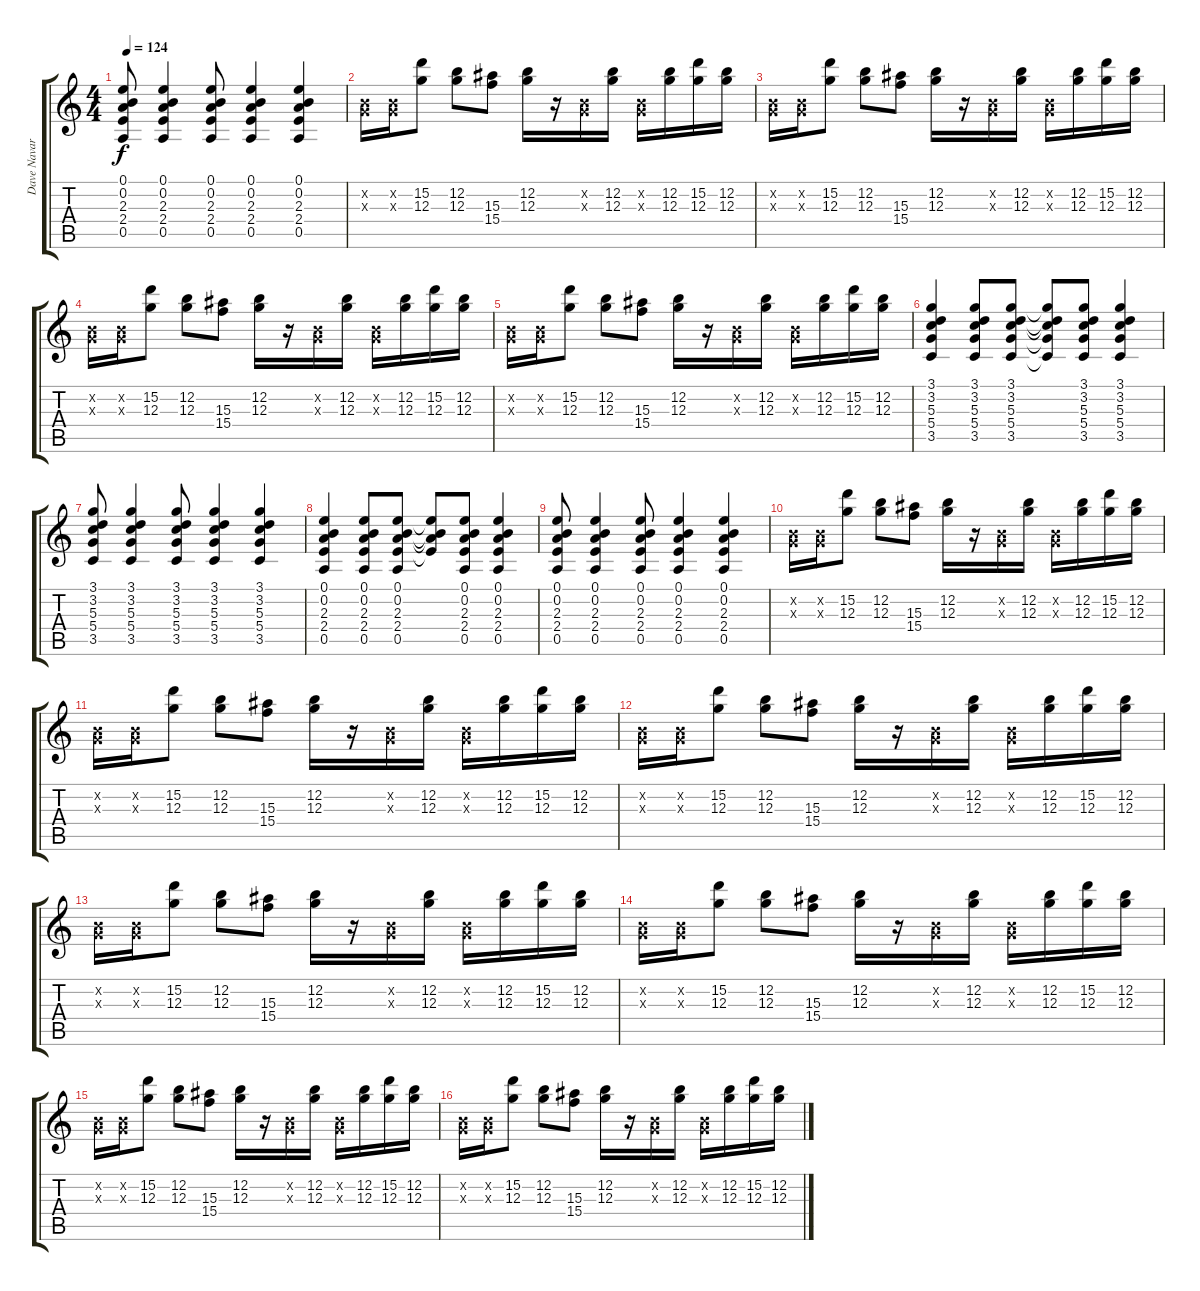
\track ("Dave Navarro 1" "Dave Navar") {instrument electricguitarjazz}
\staff {score tabs}
\tuning (E4 B3 G3 D3 A2 E2) {hide}
\ts (4 4)
\tempo 124
\clef g2
\ks c
(0.1 0.2 2.3 2.4 0.5).8{dy f} (0.1 0.2 2.3 2.4 0.5).4 (0.1 0.2 2.3 2.4 0.5).8 (0.1 0.2 2.3 2.4 0.5).4 (0.1 0.2 2.3 2.4 0.5).4 |
(0.2{x} 0.3{x}).16 (0.2{x} 0.3{x}).16 (15.2 12.3).8 (12.2 12.3).8 (15.3 15.4).8 (12.2 12.3).16 r.16 (0.2{x} 0.3{x}).16 (12.2 12.3).16 (0.2{x} 0.3{x}).16 (12.2 12.3).16 (15.2 12.3).16 (12.2 12.3).16 |
(0.2{x} 0.3{x}).16 (0.2{x} 0.3{x}).16 (15.2 12.3).8 (12.2 12.3).8 (15.3 15.4).8 (12.2 12.3).16 r.16 (0.2{x} 0.3{x}).16 (12.2 12.3).16 (0.2{x} 0.3{x}).16 (12.2 12.3).16 (15.2 12.3).16 (12.2 12.3).16 |
(0.2{x} 0.3{x}).16 (0.2{x} 0.3{x}).16 (15.2 12.3).8 (12.2 12.3).8 (15.3 15.4).8 (12.2 12.3).16 r.16 (0.2{x} 0.3{x}).16 (12.2 12.3).16 (0.2{x} 0.3{x}).16 (12.2 12.3).16 (15.2 12.3).16 (12.2 12.3).16 |
(0.2{x} 0.3{x}).16 (0.2{x} 0.3{x}).16 (15.2 12.3).8 (12.2 12.3).8 (15.3 15.4).8 (12.2 12.3).16 r.16 (0.2{x} 0.3{x}).16 (12.2 12.3).16 (0.2{x} 0.3{x}).16 (12.2 12.3).16 (15.2 12.3).16 (12.2 12.3).16 |
(3.1 3.2 5.3 5.4 3.5).4 (3.1 3.2 5.3 5.4 3.5).8 (3.1 3.2 5.3 5.4 3.5).8 (3.1{t} 3.2{t} 5.3{t} 5.4{t} 3.5{t}).8 (3.1 3.2 5.3 5.4 3.5).8 (3.1 3.2 5.3 5.4 3.5).4 |
(3.1 3.2 5.3 5.4 3.5).8 (3.1 3.2 5.3 5.4 3.5).4 (3.1 3.2 5.3 5.4 3.5).8 (3.1 3.2 5.3 5.4 3.5).4 (3.1 3.2 5.3 5.4 3.5).4 |
(0.1 0.2 2.3 2.4 0.5).4 (0.1 0.2 2.3 2.4 0.5).8 (0.1 0.2 2.3 2.4 0.5).8 (0.1{t} 0.2{t} 2.3{t} 2.4{t}).8 (0.1 0.2 2.3 2.4 0.5).8 (0.1 0.2 2.3 2.4 0.5).4 |
(0.1 0.2 2.3 2.4 0.5).8 (0.1 0.2 2.3 2.4 0.5).4 (0.1 0.2 2.3 2.4 0.5).8 (0.1 0.2 2.3 2.4 0.5).4 (0.1 0.2 2.3 2.4 0.5).4 |
(0.2{x} 0.3{x}).16 (0.2{x} 0.3{x}).16 (15.2 12.3).8 (12.2 12.3).8 (15.3 15.4).8 (12.2 12.3).16 r.16 (0.2{x} 0.3{x}).16 (12.2 12.3).16 (0.2{x} 0.3{x}).16 (12.2 12.3).16 (15.2 12.3).16 (12.2 12.3).16 |
(0.2{x} 0.3{x}).16 (0.2{x} 0.3{x}).16 (15.2 12.3).8 (12.2 12.3).8 (15.3 15.4).8 (12.2 12.3).16 r.16 (0.2{x} 0.3{x}).16 (12.2 12.3).16 (0.2{x} 0.3{x}).16 (12.2 12.3).16 (15.2 12.3).16 (12.2 12.3).16 |
(0.2{x} 0.3{x}).16 (0.2{x} 0.3{x}).16 (15.2 12.3).8 (12.2 12.3).8 (15.3 15.4).8 (12.2 12.3).16 r.16 (0.2{x} 0.3{x}).16 (12.2 12.3).16 (0.2{x} 0.3{x}).16 (12.2 12.3).16 (15.2 12.3).16 (12.2 12.3).16 |
(0.2{x} 0.3{x}).16 (0.2{x} 0.3{x}).16 (15.2 12.3).8 (12.2 12.3).8 (15.3 15.4).8 (12.2 12.3).16 r.16 (0.2{x} 0.3{x}).16 (12.2 12.3).16 (0.2{x} 0.3{x}).16 (12.2 12.3).16 (15.2 12.3).16 (12.2 12.3).16 |
(0.2{x} 0.3{x}).16 (0.2{x} 0.3{x}).16 (15.2 12.3).8 (12.2 12.3).8 (15.3 15.4).8 (12.2 12.3).16 r.16 (0.2{x} 0.3{x}).16 (12.2 12.3).16 (0.2{x} 0.3{x}).16 (12.2 12.3).16 (15.2 12.3).16 (12.2 12.3).16 |
(0.2{x} 0.3{x}).16 (0.2{x} 0.3{x}).16 (15.2 12.3).8 (12.2 12.3).8 (15.3 15.4).8 (12.2 12.3).16 r.16 (0.2{x} 0.3{x}).16 (12.2 12.3).16 (0.2{x} 0.3{x}).16 (12.2 12.3).16 (15.2 12.3).16 (12.2 12.3).16 |
(0.2{x} 0.3{x}).16 (0.2{x} 0.3{x}).16 (15.2 12.3).8 (12.2 12.3).8 (15.3 15.4).8 (12.2 12.3).16 r.16 (0.2{x} 0.3{x}).16 (12.2 12.3).16 (0.2{x} 0.3{x}).16 (12.2 12.3).16 (15.2 12.3).16 (12.2 12.3).16
